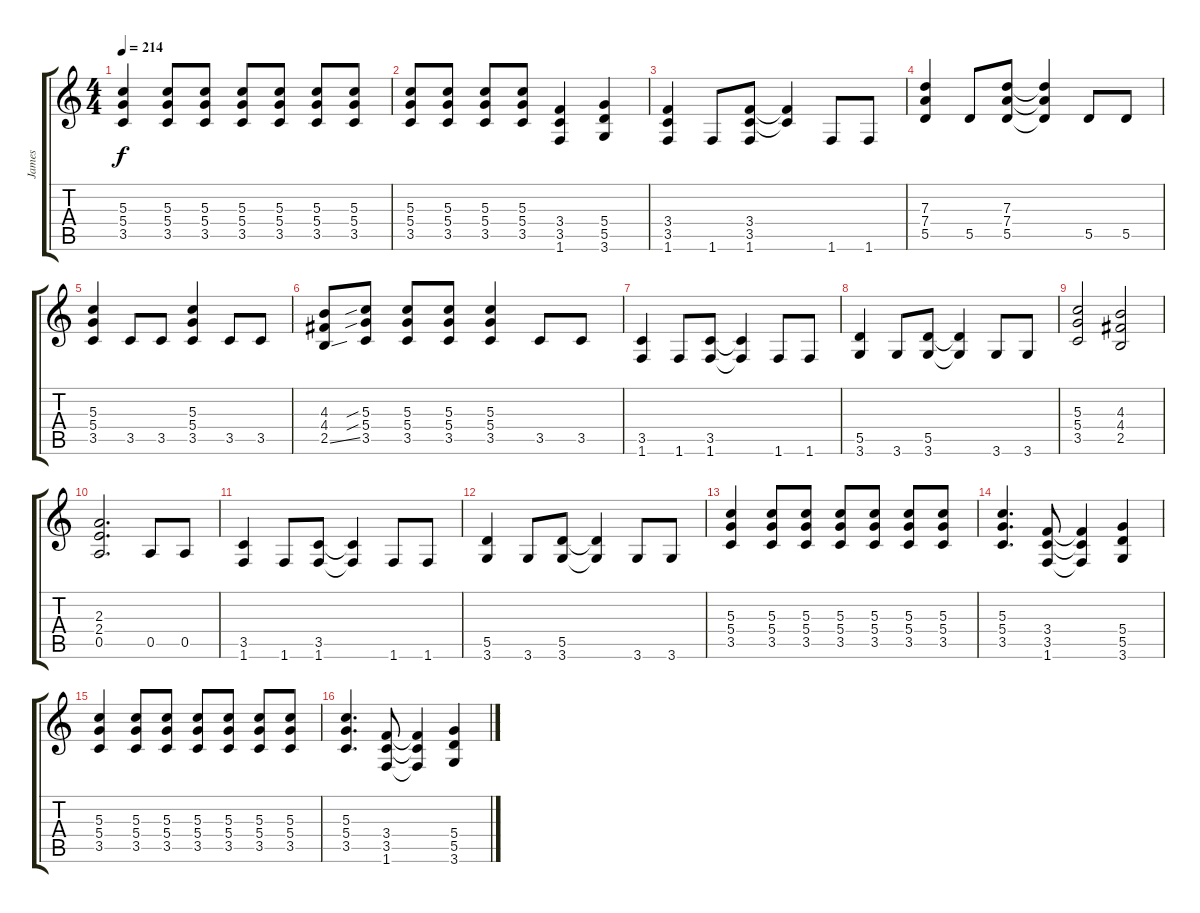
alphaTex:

\track ("James" "James") {instrument distortionguitar}
\staff {score tabs}
\tuning (E4 B3 G3 D3 A2 E2) {hide}
\ts (4 4)
\tempo 214
\clef g2
\ks c
(5.3 5.4 3.5).4{dy f} (5.3 5.4 3.5).8 (5.3 5.4 3.5).8 (5.3 5.4 3.5).8 (5.3 5.4 3.5).8 (5.3 5.4 3.5).8 (5.3 5.4 3.5).8 |
(5.3 5.4 3.5).8 (5.3 5.4 3.5).8 (5.3 5.4 3.5).8 (5.3 5.4 3.5).8 (3.4 3.5 1.6).4 (5.4 5.5 3.6).4 |
(3.4 3.5 1.6).4 1.6.8 (3.4 3.5 1.6).8 (3.4{t} 3.5{t}).4 1.6.8 1.6.8 |
(7.3 7.4 5.5).4 5.5.8 (7.3 7.4 5.5).8 (7.3{t} 7.4{t} 5.5{t}).4 5.5.8 5.5.8 |
(5.3 5.4 3.5).4 3.5.8 3.5.8 (5.3 5.4 3.5).4 3.5.8 3.5.8 |
(4.3 4.4 2.5{ss}).8 (5.3{sib} 5.4{sib} 3.5).8 (5.3 5.4 3.5).8 (5.3 5.4 3.5).8 (5.3 5.4 3.5).4 3.5.8 3.5.8 |
(3.5 1.6).4 1.6.8 (3.5 1.6).8 (3.5{t} 1.6{t}).4 1.6.8 1.6.8 |
(5.5 3.6).4 3.6.8 (5.5 3.6).8 (5.5{t} 3.6{t}).4 3.6.8 3.6.8 |
(5.3 5.4 3.5).2 (4.3 4.4 2.5).2 |
(2.3 2.4 0.5).2{d} 0.5.8 0.5.8 |
(3.5 1.6).4 1.6.8 (3.5 1.6).8 (3.5{t} 1.6{t}).4 1.6.8 1.6.8 |
(5.5 3.6).4 3.6.8 (5.5 3.6).8 (5.5{t} 3.6{t}).4 3.6.8 3.6.8 |
(5.3 5.4 3.5).4 (5.3 5.4 3.5).8 (5.3 5.4 3.5).8 (5.3 5.4 3.5).8 (5.3 5.4 3.5).8 (5.3 5.4 3.5).8 (5.3 5.4 3.5).8 |
(5.3 5.4 3.5).4{d} (3.4 3.5 1.6).8 (3.4{t} 3.5{t} 1.6{t}).4 (5.4 5.5 3.6).4 |
(5.3 5.4 3.5).4 (5.3 5.4 3.5).8 (5.3 5.4 3.5).8 (5.3 5.4 3.5).8 (5.3 5.4 3.5).8 (5.3 5.4 3.5).8 (5.3 5.4 3.5).8 |
(5.3 5.4 3.5).4{d} (3.4 3.5 1.6).8 (3.4{t} 3.5{t} 1.6{t}).4 (5.4 5.5 3.6).4
